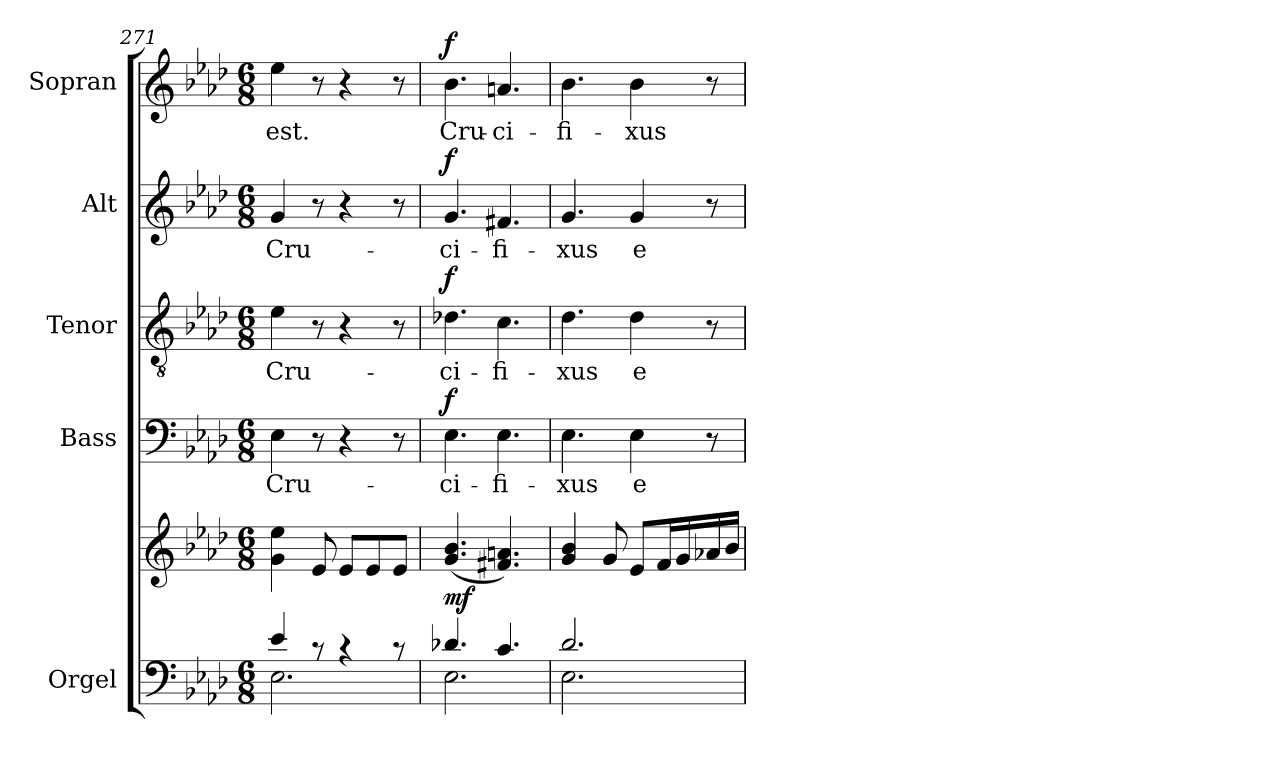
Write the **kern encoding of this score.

**kern	**kern	**dynam	**kern	**text	**dynam	**kern	**text	**dynam	**kern	**text	**dynam	**kern	**text	**dynam
*part5	*part5	*part5	*part4	*part4	*part4	*part3	*part3	*part3	*part2	*part2	*part2	*part1	*part1	*part1
*staff6	*staff5	*staff5/6	*staff4	*staff4	*staff4	*staff3	*staff3	*staff3	*staff2	*staff2	*staff2	*staff1	*staff1	*staff1
*I"Orgel	*	*	*I"Bass	*	*	*I"Tenor	*	*	*I"Alt	*	*	*I"Sopran	*	*
*I'Org.	*	*	*I'B.	*	*	*I'T.	*	*	*I'A.	*	*	*I'S.	*	*
*clefF4	*clefG2	*	*clefF4	*	*	*clefGv2	*	*	*clefG2	*	*	*clefG2	*	*
*k[b-e-a-d-]	*k[b-e-a-d-]	*	*k[b-e-a-d-]	*	*	*k[b-e-a-d-]	*	*	*k[b-e-a-d-]	*	*	*k[b-e-a-d-]	*	*
*A-:	*A-:	*	*A-:	*	*	*A-:	*	*	*A-:	*	*	*A-:	*	*
*M6/8	*M6/8	*	*M6/8	*	*	*M6/8	*	*	*M6/8	*	*	*M6/8	*	*
=271	=271	=271	=271	=271	=271	=271	=271	=271	=271	=271	=271	=271	=271	=271
*^	*	*	*	*	*	*	*	*	*	*	*	*	*	*
!	!	!	!	!	!LO:LY:b	!	!	!LO:LY:b	!	!	!LO:LY:b	!	!	!LO:LY:b	!
4e-/	2.E-\	4g\ 4ee-\	.	4E-\	Cru-	.	4e-\	Cru-	.	4g/	Cru-	.	4ee-\	est.	.
8rc	.	8e-/	.	8r	.	.	8r	.	.	8r	.	.	8r	.	.
4rc	.	8e-/L	.	4r	.	.	4r	.	.	4r	.	.	4r	.	.
.	.	8e-/	.	.	.	.	.	.	.	.	.	.	.	.	.
8rc	.	8e-/J	.	8r	.	.	8r	.	.	8r	.	.	8r	.	.
=272	=272	=272	=272	=272	=272	=272	=272	=272	=272	=272	=272	=272	=272	=272	=272
!	!	!	!LO:DY:b	!	!LO:LY:b	!LO:DY:a	!	!LO:LY:b	!LO:DY:a	!	!LO:LY:b	!LO:DY:a	!	!LO:LY:b	!LO:DY:a
4.d-X/	2.E-\	(<4.g/ 4.b-/	mf	4.E-\	-ci-	f	4.d-X\	-ci-	f	4.g/	-ci-	f	4.b-\	Cru-	f
!	!	!	!	!	!LO:LY:b	!	!	!LO:LY:b	!	!	!LO:LY:b	!	!	!LO:LY:b	!
4.c/	.	4.f#X/ 4.an/)	.	4.E-\	-fi-	.	4.c\	-fi-	.	4.f#X/	-fi-	.	4.an/	-ci-	.
=273	=273	=273	=273	=273	=273	=273	=273	=273	=273	=273	=273	=273	=273	=273	=273
!	!	!	!	!	!LO:LY:b	!	!	!LO:LY:b	!	!	!LO:LY:b	!	!	!LO:LY:b	!
2.d-/	2.E-\	4g/ 4b-/	.	4.E-\	-xus	.	4.d-\	-xus	.	4.g/	-xus	.	4.b-\	-fi-	.
.	.	8g/	.	.	.	.	.	.	.	.	.	.	.	.	.
!	!	!	!	!	!LO:LY:b	!	!	!LO:LY:b	!	!	!LO:LY:b	!	!	!LO:LY:b	!
.	.	8e-/L	.	4E-\	e-	.	4d-\	e-	.	4g/	e-	.	4b-\	-xus	.
.	.	16f/L	.	.	.	.	.	.	.	.	.	.	.	.	.
.	.	16g/	.	.	.	.	.	.	.	.	.	.	.	.	.
.	.	16a-X/	.	8r	.	.	8r	.	.	8r	.	.	8r	.	.
.	.	16b-/JJ	.	.	.	.	.	.	.	.	.	.	.	.	.
*v	*v	*	*	*	*	*	*	*	*	*	*	*	*	*	*
=	=	=	=	=	=	=	=	=	=	=	=	=	=	=
*-	*-	*-	*-	*-	*-	*-	*-	*-	*-	*-	*-	*-	*-	*-
